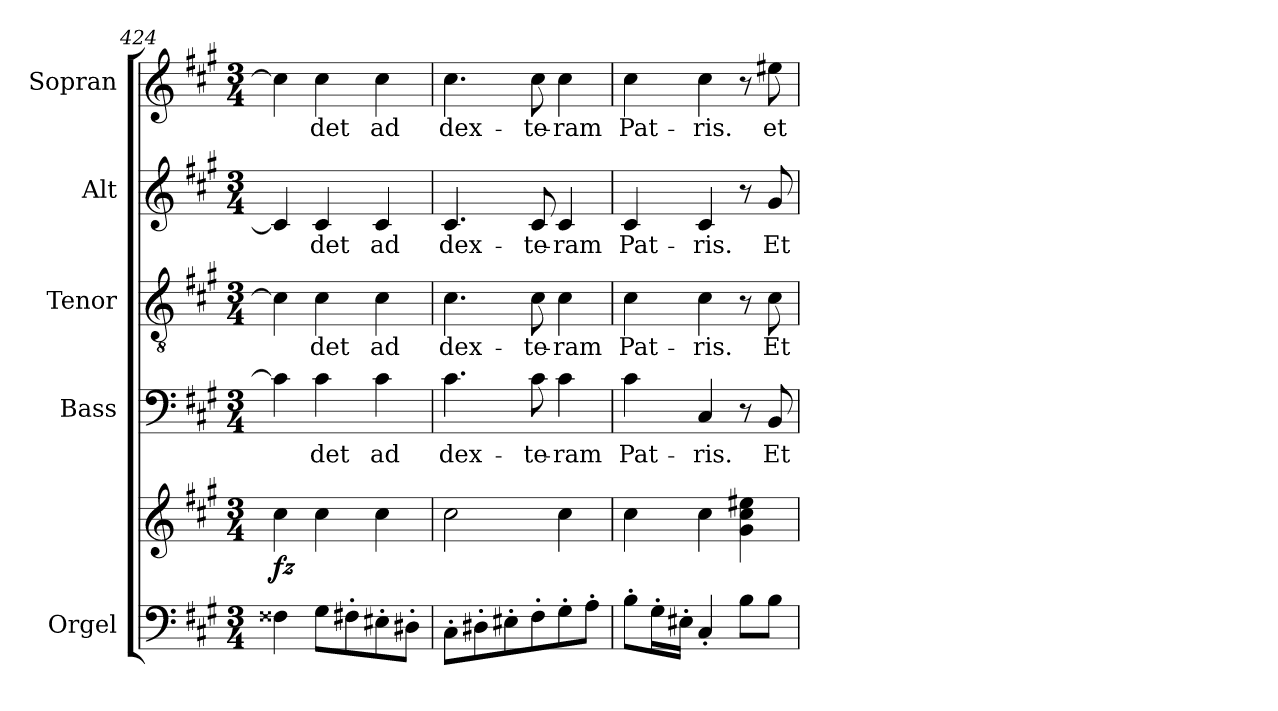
**kern	**kern	**dynam	**kern	**text	**kern	**text	**kern	**text	**kern	**text
*part5	*part5	*part5	*part4	*part4	*part3	*part3	*part2	*part2	*part1	*part1
*staff6	*staff5	*staff5/6	*staff4	*staff4	*staff3	*staff3	*staff2	*staff2	*staff1	*staff1
*I"Orgel	*	*	*I"Bass	*	*I"Tenor	*	*I"Alt	*	*I"Sopran	*
*I'Org.	*	*	*I'B.	*	*I'T.	*	*I'A.	*	*I'S.	*
*clefF4	*clefG2	*	*clefF4	*	*clefGv2	*	*clefG2	*	*clefG2	*
*k[f#c#g#]	*k[f#c#g#]	*	*k[f#c#g#]	*	*k[f#c#g#]	*	*k[f#c#g#]	*	*k[f#c#g#]	*
*A:	*A:	*	*A:	*	*A:	*	*A:	*	*A:	*
*M3/4	*M3/4	*	*M3/4	*	*M3/4	*	*M3/4	*	*M3/4	*
=424	=424	=424	=424	=424	=424	=424	=424	=424	=424	=424
!	!	!LO:DY:b	!	!	!	!	!	!	!	!
4F##X\	4cc#\	fz	4c#\]	.	4c#\]	.	4c#/]	.	4cc#\]	.
!	!	!	!	!LO:LY:b	!	!LO:LY:b	!	!LO:LY:b	!	!LO:LY:b
8G#\L	4cc#\	.	4c#\	-det	4c#\	-det	4c#/	-det	4cc#\	-det
8F#X'>\	.	.	.	.	.	.	.	.	.	.
!	!	!	!	!LO:LY:b	!	!LO:LY:b	!	!LO:LY:b	!	!LO:LY:b
8E#X'>\	4cc#\	.	4c#\	ad	4c#\	ad	4c#/	ad	4cc#\	ad
8D#X'>\J	.	.	.	.	.	.	.	.	.	.
!!LO:LB:g=z
=425	=425	=425	=425	=425	=425	=425	=425	=425	=425	=425
!	!	!	!	!LO:LY:b	!	!LO:LY:b	!	!LO:LY:b	!	!LO:LY:b
8C#'>\L	2cc#\	.	4.c#\	dex-	4.c#\	dex-	4.c#/	dex-	4.cc#\	dex-
8D#X'>\	.	.	.	.	.	.	.	.	.	.
8E#X'>\	.	.	.	.	.	.	.	.	.	.
!	!	!	!	!LO:LY:b	!	!LO:LY:b	!	!LO:LY:b	!	!LO:LY:b
8F#'>\	.	.	8c#\	-te-	8c#\	-te-	8c#/	-te-	8cc#\	-te-
!	!	!	!	!LO:LY:b	!	!LO:LY:b	!	!LO:LY:b	!	!LO:LY:b
8G#'>\	4cc#\	.	4c#\	-ram	4c#\	-ram	4c#/	-ram	4cc#\	-ram
8A'>\J	.	.	.	.	.	.	.	.	.	.
=426	=426	=426	=426	=426	=426	=426	=426	=426	=426	=426
!	!	!	!	!LO:LY:b	!	!LO:LY:b	!	!LO:LY:b	!	!LO:LY:b
8B'>\L	4cc#\	.	4c#\	Pat-	4c#\	Pat-	4c#/	Pat-	4cc#\	Pat-
16G#'>\L	.	.	.	.	.	.	.	.	.	.
16E#X'>\JJ	.	.	.	.	.	.	.	.	.	.
!	!	!	!	!LO:LY:b	!	!LO:LY:b	!	!LO:LY:b	!	!LO:LY:b
4C#'</	4cc#\	.	4C#/	-ris.	4c#\	-ris.	4c#/	-ris.	4cc#\	-ris.
8B\L	4g#\ 4cc#\ 4ee#X\	.	8r	.	8r	.	8r	.	8r	.
!	!	!	!	!LO:LY:b	!	!LO:LY:b	!	!LO:LY:b	!	!LO:LY:b
8B\J	.	.	8BB/	Et	8c#\	Et	8g#/	Et	8ee#X\	et
=	=	=	=	=	=	=	=	=	=	=
*-	*-	*-	*-	*-	*-	*-	*-	*-	*-	*-
